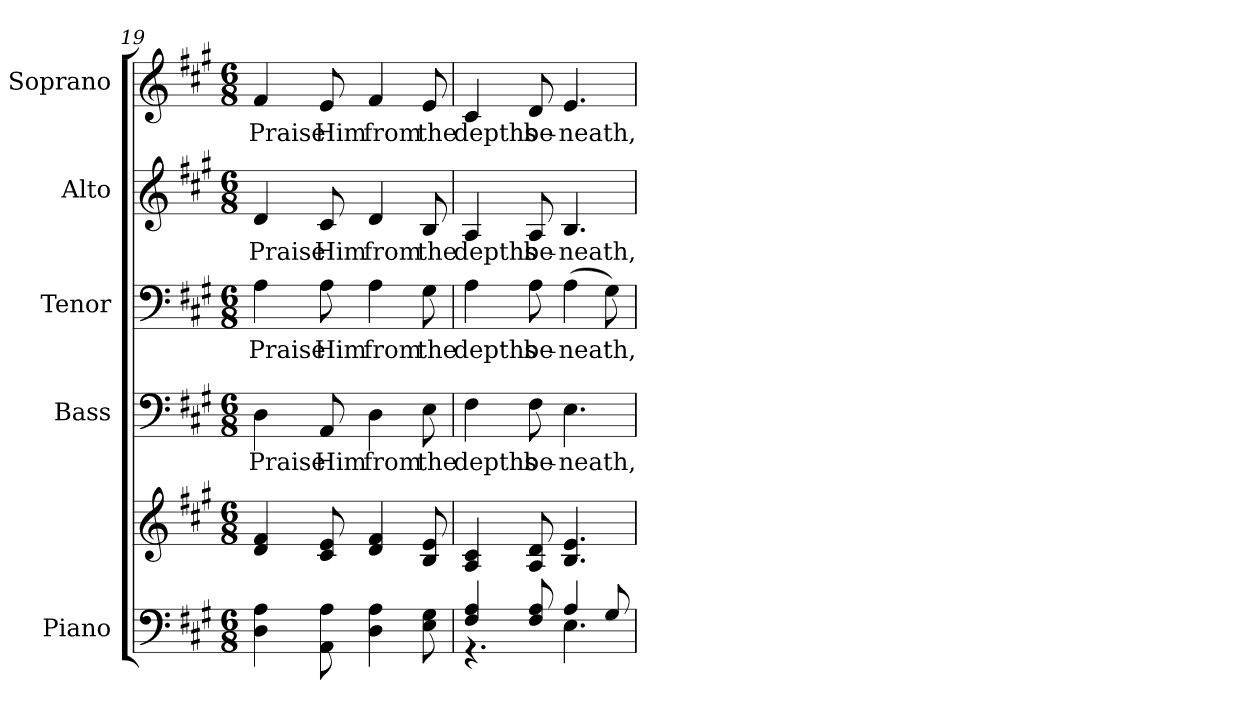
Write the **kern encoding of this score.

**kern	**kern	**kern	**text	**kern	**text	**kern	**text	**kern	**text
*part5	*part5	*part4	*part4	*part3	*part3	*part2	*part2	*part1	*part1
*staff6	*staff5	*staff4	*staff4	*staff3	*staff3	*staff2	*staff2	*staff1	*staff1
*I"Piano	*	*I"Bass	*	*I"Tenor	*	*I"Alto	*	*I"Soprano	*
*I'Pno.	*	*I'B.	*	*I'T.	*	*I'A.	*	*I'S.	*
*clefF4	*clefG2	*clefF4	*	*clefF4	*	*clefG2	*	*clefG2	*
*k[f#c#g#]	*k[f#c#g#]	*k[f#c#g#]	*	*k[f#c#g#]	*	*k[f#c#g#]	*	*k[f#c#g#]	*
*A:	*A:	*A:	*	*A:	*	*A:	*	*A:	*
*M6/8	*M6/8	*M6/8	*	*M6/8	*	*M6/8	*	*M6/8	*
=19	=19	=19	=19	=19	=19	=19	=19	=19	=19
!	!	!	!LO:LY:b:color=#000000	!	!	!	!	!	!
!	!	!	!	!	!LO:LY:b:color=#000000	!	!	!	!
!	!	!	!	!	!	!	!LO:LY:b:color=#000000	!	!
!	!	!	!	!	!	!	!	!	!LO:LY:b:color=#000000
4Di\ 4Ai	4di/ 4f#i	4Di\	Praise	4Ai\	Praise	4di/	Praise	4f#i/	Praise
!	!	!	!LO:LY:b:color=#000000	!	!	!	!	!	!
!	!	!	!	!	!LO:LY:b:color=#000000	!	!	!	!
!	!	!	!	!	!	!	!LO:LY:b:color=#000000	!	!
!	!	!	!	!	!	!	!	!	!LO:LY:b:color=#000000
8AAi\ 8Ai	8c#i/ 8ei	8AAi/	Him	8Ai\	Him	8c#i/	Him	8ei/	Him
!	!	!	!LO:LY:b:color=#000000	!	!	!	!	!	!
!	!	!	!	!	!LO:LY:b:color=#000000	!	!	!	!
!	!	!	!	!	!	!	!LO:LY:b:color=#000000	!	!
!	!	!	!	!	!	!	!	!	!LO:LY:b:color=#000000
4Di\ 4Ai	4di/ 4f#i	4Di\	from	4Ai\	from	4di/	from	4f#i/	from
!	!	!	!LO:LY:b:color=#000000	!	!	!	!	!	!
!	!	!	!	!	!LO:LY:b:color=#000000	!	!	!	!
!	!	!	!	!	!	!	!LO:LY:b:color=#000000	!	!
!	!	!	!	!	!	!	!	!	!LO:LY:b:color=#000000
8Ei\ 8G#i	8Bi/ 8ei	8Ei\	the	8G#i\	the	8Bi/	the	8ei/	the
=20	=20	=20	=20	=20	=20	=20	=20	=20	=20
*^	*	*	*	*	*	*	*	*	*
!	!	!	!	!LO:LY:b:color=#000000	!	!	!	!	!	!
!	!	!	!	!	!	!LO:LY:b:color=#000000	!	!	!	!
!	!	!	!	!	!	!	!	!LO:LY:b:color=#000000	!	!
!	!	!	!	!	!	!	!	!	!	!LO:LY:b:color=#000000
4F#i/ 4Ai	4.r	4Ai/ 4c#i	4F#i\	depths	4Ai\	depths	4Ai/	depths	4c#i/	depths
!	!	!	!	!LO:LY:b:color=#000000	!	!	!	!	!	!
!	!	!	!	!	!	!LO:LY:b:color=#000000	!	!	!	!
!	!	!	!	!	!	!	!	!LO:LY:b:color=#000000	!	!
!	!	!	!	!	!	!	!	!	!	!LO:LY:b:color=#000000
8F#i/ 8Ai	.	8Ai/ 8di	8F#i\	be-	8Ai\	be-	8Ai/	be-	8di/	be-
!	!	!	!	!LO:LY:b:color=#000000	!	!	!	!	!	!
!	!	!	!	!	!	!LO:LY:b:color=#000000	!	!	!	!
!	!	!	!	!	!	!	!	!LO:LY:b:color=#000000	!	!
!	!	!	!	!	!	!	!	!	!	!LO:LY:b:color=#000000
4Ai/	4.Ei\	4.Bi/ 4.ei	4.Ei\	-neath,	(4Ai\	-neath,	4.Bi/	-neath,	4.ei/	-neath,
8G#i/	.	.	.	.	8G#i\)	.	.	.	.	.
*v	*v	*	*	*	*	*	*	*	*	*
=	=	=	=	=	=	=	=	=	=
*-	*-	*-	*-	*-	*-	*-	*-	*-	*-
